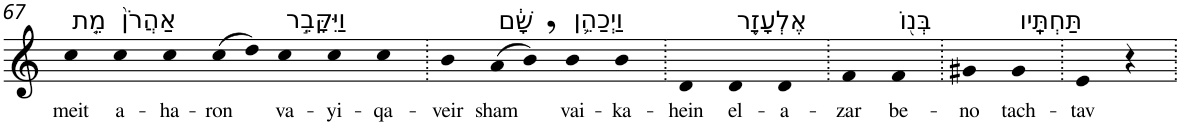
**kern	**text
*part1	*part1
*staff1	*staff1
*I"Piano	*
*I'Pno	*
!!LO:PB:g=z
*clefG2	*
*k[]	*
=67	=67
!LO:TX:a:t=מֵ֤ת	!
!	!LO:LY:b
4cc	meit
!LO:TX:a:t=אַהֲרֹן֙	!
!	!LO:LY:b
4cc	a-
!	!LO:LY:b
4cc	-ha-
!	!LO:LY:b
(8cc	-ron
8dd)	.
!LO:TX:a:t=וַיִּקָּבֵ֣ר	!
!	!LO:LY:b
4cc	va-
!	!LO:LY:b
4cc	-yi-
!	!LO:LY:b
4cc	-qa-
=68.	=68.
!	!LO:LY:b
4b	-veir
!LO:TX:a:t=שָׁ֔ם	!
!	!LO:LY:b
(8a	sham
8b,)	.
!LO:TX:a:t=וַיְכַהֵ֛ן	!
!	!LO:LY:b
4b	vai-
!	!LO:LY:b
4b	-ka-
=69.	=69.
!	!LO:LY:b
4d	-hein
!LO:TX:a:t=אֶלְעָזָ֥ר	!
!	!LO:LY:b
4d	el-
!	!LO:LY:b
4d	-a-
=70.	=70.
!	!LO:LY:b
4f	-zar
!LO:TX:a:t=בְּנ֖וֹ	!
!	!LO:LY:b
4f	be-
=71.	=71.
!	!LO:LY:b
4g#X	-no
!LO:TX:a:t=תַּחְתָּֽיו	!
!	!LO:LY:b
4g#	tach-
=72.	=72.
!	!LO:LY:b
4e	-tav
4r	.
=.	=.
*-	*-
